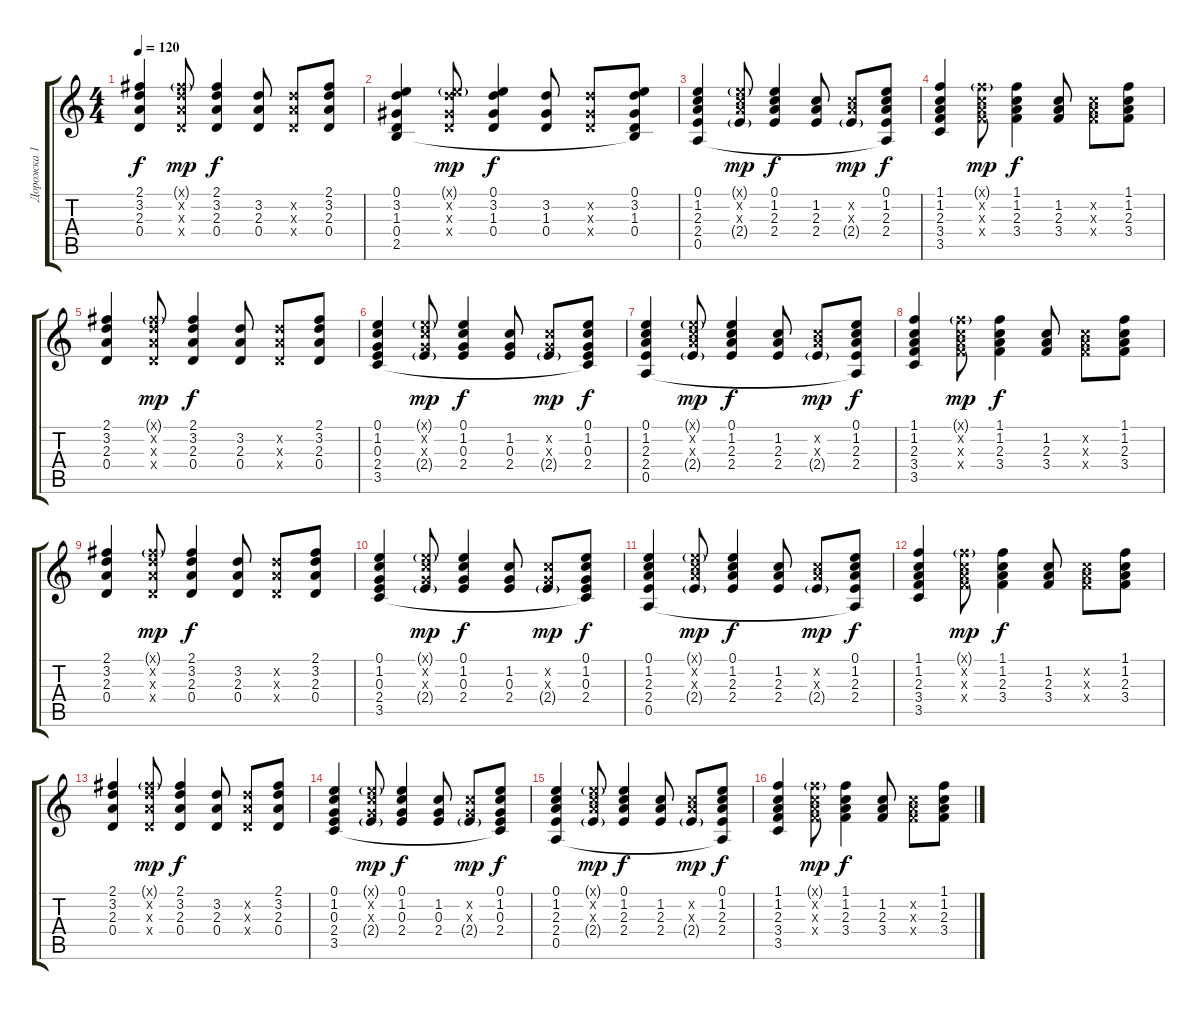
\track ("Дорожка 1" "Дорожка 1") {instrument acousticguitarsteel}
\staff {score tabs}
\tuning (E4 B3 G3 D3 A2 E2) {hide}
\ts (4 4)
\tempo 120
\clef g2
\ks c
(2.1 3.2 2.3 0.4).4{dy f} (2.1{g x} 3.2{x} 2.3{x} 0.4{x}).8{dy mp} (2.1 3.2 2.3 0.4).4{dy f} (3.2 2.3 0.4).8 (3.2{x} 2.3{x} 0.4{x}).8 (2.1 3.2 2.3 0.4).8 |
(0.1 3.2 1.3 0.4 2.5).4 (0.1{g x} 3.2{x} 1.3{x} 0.4{x}).8{dy mp} (0.1 3.2 1.3 0.4).4{dy f} (3.2 1.3 0.4).8 (3.2{x} 1.3{x} 0.4{x}).8 (0.1 3.2 1.3 0.4 2.5{t}).8 |
(0.1 1.2 2.3 2.4 0.5).4 (0.1{g x} 1.2{x} 2.3{x} 2.4{g}).8{dy mp} (0.1 1.2 2.3 2.4).4{dy f} (1.2 2.3 2.4).8 (1.2{x} 2.3{x} 2.4{g}).8{dy mp} (0.1 1.2 2.3 2.4 0.5{t}).8{dy f} |
(1.1 1.2 2.3 3.4 3.5).4 (1.1{g x} 1.2{x} 2.3{x} 3.4{x}).8{dy mp} (1.1 1.2 2.3 3.4).4{dy f} (1.2 2.3 3.4).8 (1.2{x} 2.3{x} 3.4{x}).8 (1.1 1.2 2.3 3.4).8 |
(2.1 3.2 2.3 0.4).4 (2.1{g x} 3.2{x} 2.3{x} 0.4{x}).8{dy mp} (2.1 3.2 2.3 0.4).4{dy f} (3.2 2.3 0.4).8 (3.2{x} 2.3{x} 0.4{x}).8 (2.1 3.2 2.3 0.4).8 |
(0.1 1.2 0.3 2.4 3.5).4 (0.1{g x} 1.2{x} 0.3{x} 2.4{g}).8{dy mp} (0.1 1.2 0.3 2.4).4{dy f} (1.2 0.3 2.4).8 (1.2{x} 0.3{x} 2.4{g}).8{dy mp} (0.1 1.2 0.3 2.4 3.5{t}).8{dy f} |
(0.1 1.2 2.3 2.4 0.5).4 (0.1{g x} 1.2{x} 2.3{x} 2.4{g}).8{dy mp} (0.1 1.2 2.3 2.4).4{dy f} (1.2 2.3 2.4).8 (1.2{x} 2.3{x} 2.4{g}).8{dy mp} (0.1 1.2 2.3 2.4 0.5{t}).8{dy f} |
(1.1 1.2 2.3 3.4 3.5).4 (1.1{g x} 1.2{x} 2.3{x} 3.4{x}).8{dy mp} (1.1 1.2 2.3 3.4).4{dy f} (1.2 2.3 3.4).8 (1.2{x} 2.3{x} 3.4{x}).8 (1.1 1.2 2.3 3.4).8 |
(2.1 3.2 2.3 0.4).4 (2.1{g x} 3.2{x} 2.3{x} 0.4{x}).8{dy mp} (2.1 3.2 2.3 0.4).4{dy f} (3.2 2.3 0.4).8 (3.2{x} 2.3{x} 0.4{x}).8 (2.1 3.2 2.3 0.4).8 |
(0.1 1.2 0.3 2.4 3.5).4 (0.1{g x} 1.2{x} 0.3{x} 2.4{g}).8{dy mp} (0.1 1.2 0.3 2.4).4{dy f} (1.2 0.3 2.4).8 (1.2{x} 0.3{x} 2.4{g}).8{dy mp} (0.1 1.2 0.3 2.4 3.5{t}).8{dy f} |
(0.1 1.2 2.3 2.4 0.5).4 (0.1{g x} 1.2{x} 2.3{x} 2.4{g}).8{dy mp} (0.1 1.2 2.3 2.4).4{dy f} (1.2 2.3 2.4).8 (1.2{x} 2.3{x} 2.4{g}).8{dy mp} (0.1 1.2 2.3 2.4 0.5{t}).8{dy f} |
(1.1 1.2 2.3 3.4 3.5).4 (1.1{g x} 1.2{x} 2.3{x} 3.4{x}).8{dy mp} (1.1 1.2 2.3 3.4).4{dy f} (1.2 2.3 3.4).8 (1.2{x} 2.3{x} 3.4{x}).8 (1.1 1.2 2.3 3.4).8 |
(2.1 3.2 2.3 0.4).4 (2.1{g x} 3.2{x} 2.3{x} 0.4{x}).8{dy mp} (2.1 3.2 2.3 0.4).4{dy f} (3.2 2.3 0.4).8 (3.2{x} 2.3{x} 0.4{x}).8 (2.1 3.2 2.3 0.4).8 |
(0.1 1.2 0.3 2.4 3.5).4 (0.1{g x} 1.2{x} 0.3{x} 2.4{g}).8{dy mp} (0.1 1.2 0.3 2.4).4{dy f} (1.2 0.3 2.4).8 (1.2{x} 0.3{x} 2.4{g}).8{dy mp} (0.1 1.2 0.3 2.4 3.5{t}).8{dy f} |
(0.1 1.2 2.3 2.4 0.5).4 (0.1{g x} 1.2{x} 2.3{x} 2.4{g}).8{dy mp} (0.1 1.2 2.3 2.4).4{dy f} (1.2 2.3 2.4).8 (1.2{x} 2.3{x} 2.4{g}).8{dy mp} (0.1 1.2 2.3 2.4 0.5{t}).8{dy f} |
(1.1 1.2 2.3 3.4 3.5).4 (1.1{g x} 1.2{x} 2.3{x} 3.4{x}).8{dy mp} (1.1 1.2 2.3 3.4).4{dy f} (1.2 2.3 3.4).8 (1.2{x} 2.3{x} 3.4{x}).8 (1.1 1.2 2.3 3.4).8
